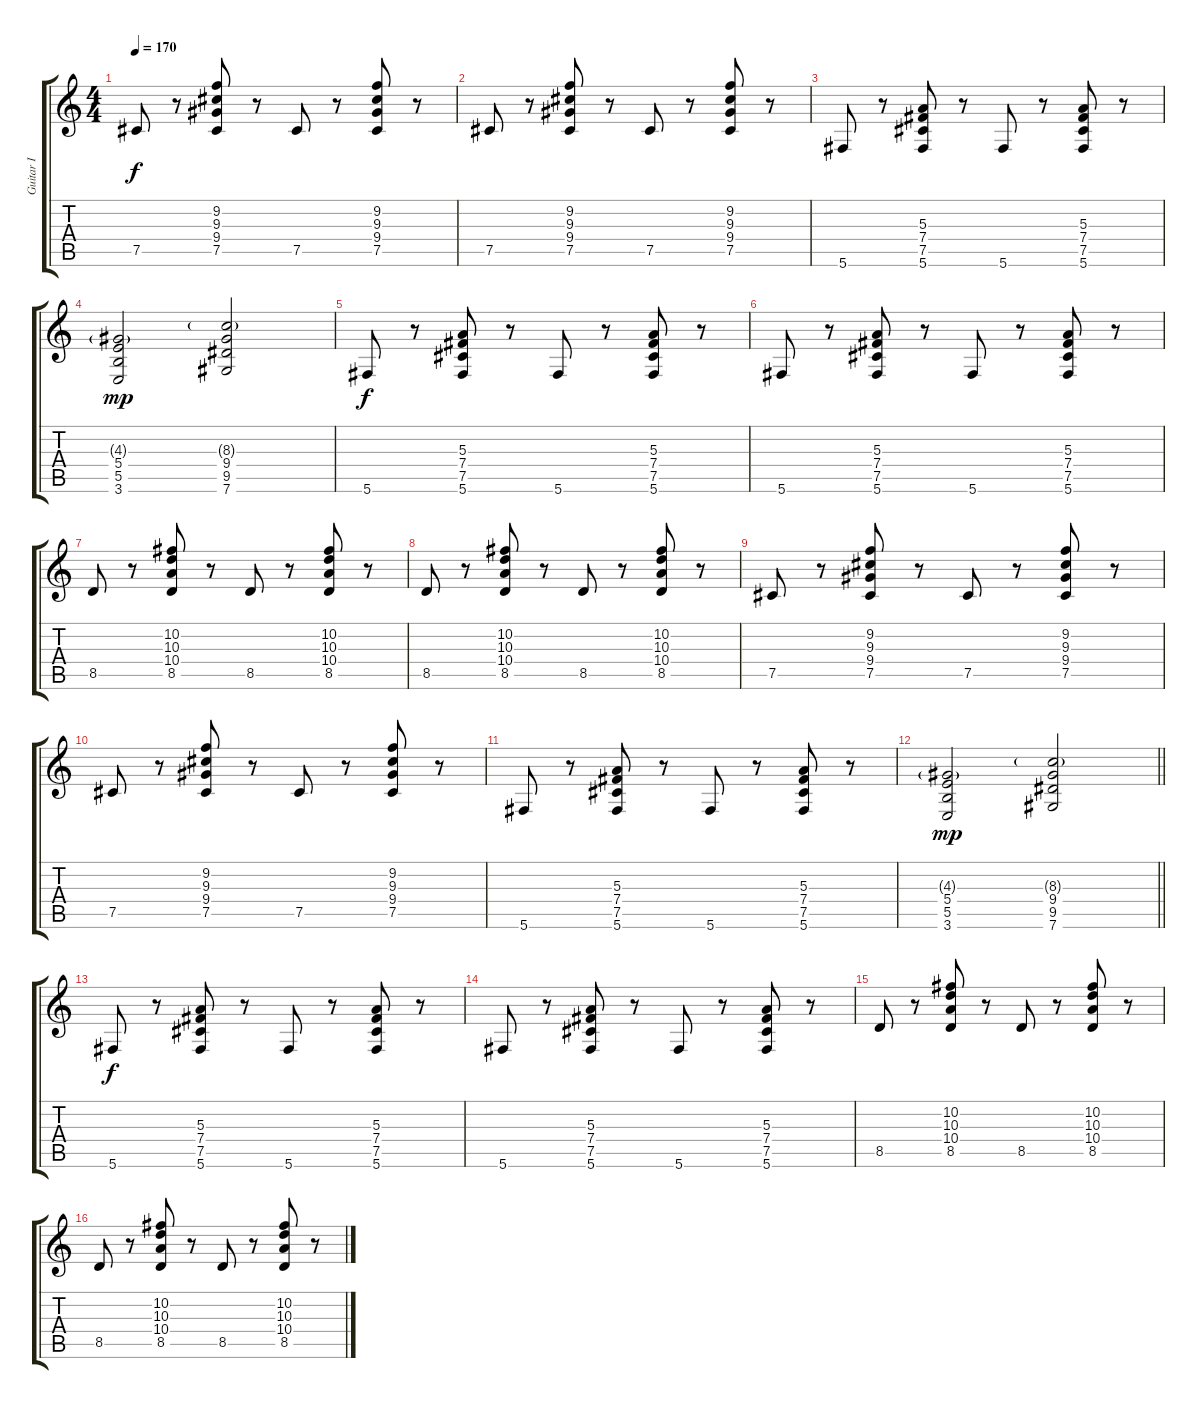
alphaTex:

\track ("Guitar I" "Guitar I") {instrument distortionguitar}
\staff {score tabs}
\tuning (Db4 Ab3 E3 B2 Gb2 Db2) {hide}
\ts (4 4)
\tempo 170
\clef g2
\ks c
7.5.8{dy f} r.8 (9.2 9.3 9.4 7.5).8 r.8 7.5.8 r.8 (9.2 9.3 9.4 7.5).8 r.8 |
7.5.8 r.8 (9.2 9.3 9.4 7.5).8 r.8 7.5.8 r.8 (9.2 9.3 9.4 7.5).8 r.8 |
5.6.8 r.8 (5.3 7.4 7.5 5.6).8 r.8 5.6.8 r.8 (5.3 7.4 7.5 5.6).8 r.8 |
(4.3{g} 5.4 5.5 3.6).2{dy mp} (8.3{g} 9.4 9.5 7.6).2 |
5.6.8{dy f} r.8 (5.3 7.4 7.5 5.6).8 r.8 5.6.8 r.8 (5.3 7.4 7.5 5.6).8 r.8 |
5.6.8 r.8 (5.3 7.4 7.5 5.6).8 r.8 5.6.8 r.8 (5.3 7.4 7.5 5.6).8 r.8 |
8.5.8 r.8 (10.2 10.3 10.4 8.5).8 r.8 8.5.8 r.8 (10.2 10.3 10.4 8.5).8 r.8 |
8.5.8 r.8 (10.2 10.3 10.4 8.5).8 r.8 8.5.8 r.8 (10.2 10.3 10.4 8.5).8 r.8 |
7.5.8 r.8 (9.2 9.3 9.4 7.5).8 r.8 7.5.8 r.8 (9.2 9.3 9.4 7.5).8 r.8 |
7.5.8 r.8 (9.2 9.3 9.4 7.5).8 r.8 7.5.8 r.8 (9.2 9.3 9.4 7.5).8 r.8 |
5.6.8 r.8 (5.3 7.4 7.5 5.6).8 r.8 5.6.8 r.8 (5.3 7.4 7.5 5.6).8 r.8 |
\barLineRight lightlight
(4.3{g} 5.4 5.5 3.6).2{dy mp} (8.3{g} 9.4 9.5 7.6).2 |
5.6.8{dy f volume 9} r.8 (5.3 7.4 7.5 5.6).8 r.8 5.6.8 r.8 (5.3 7.4 7.5 5.6).8 r.8 |
5.6.8 r.8 (5.3 7.4 7.5 5.6).8 r.8 5.6.8 r.8 (5.3 7.4 7.5 5.6).8 r.8 |
8.5.8 r.8 (10.2 10.3 10.4 8.5).8 r.8 8.5.8 r.8 (10.2 10.3 10.4 8.5).8 r.8 |
8.5.8 r.8 (10.2 10.3 10.4 8.5).8 r.8 8.5.8 r.8 (10.2 10.3 10.4 8.5).8 r.8
